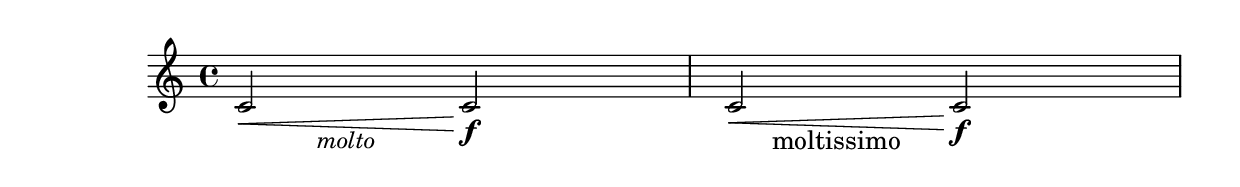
%% Do not edit this file; it is auto-generated from LSR http://lsr.dsi.unimi.it
%% This file is in the public domain.
\version "2.13.1"

\header {
  lsrtags = "expressive-marks, text"

%% Translation of GIT committish: dff50e8e1d3134657a6b6203b9c93826dc4cef65
  texidoces = "
Este ejemplo proporciona una función para tipografiar un regulador
con texto por debajo, como \"molto\" o \"poco\". El ejemplo
ilustra también cómo modificar la manera en que se imprime
normalmente un objeto, utilizando código de Scheme.

"
  doctitlees = "Centrar texto debajo de un regulador"

  texidoc = "
This example provides a function to typeset a hairpin (de)crescendo
with some additional text below it, such as \"molto\" or \"poco\". The
example also illustrates how to modify the way an object is normally
printed, using some Scheme code.

"
  doctitle = "Center text below hairpin dynamics"
} % begin verbatim

hairpinWithCenteredText =
#(define-music-function (parser location text) (markup?)
#{
  \override Voice.Hairpin #'stencil = #(lambda (grob)
    (ly:stencil-aligned-to
     (ly:stencil-combine-at-edge
      (ly:stencil-aligned-to (ly:hairpin::print grob) X CENTER)
      Y DOWN
      (ly:stencil-aligned-to (grob-interpret-markup grob $text) X CENTER))
     X LEFT))
#})

hairpinMolto = \hairpinWithCenteredText \markup { \italic molto }
hairpinMore = \hairpinWithCenteredText \markup { \larger moltissimo }

\layout { ragged-right = ##f }

\relative c' {
  \hairpinMolto
  c2\< c\f
  \hairpinMore
  c2\< c\f
}
